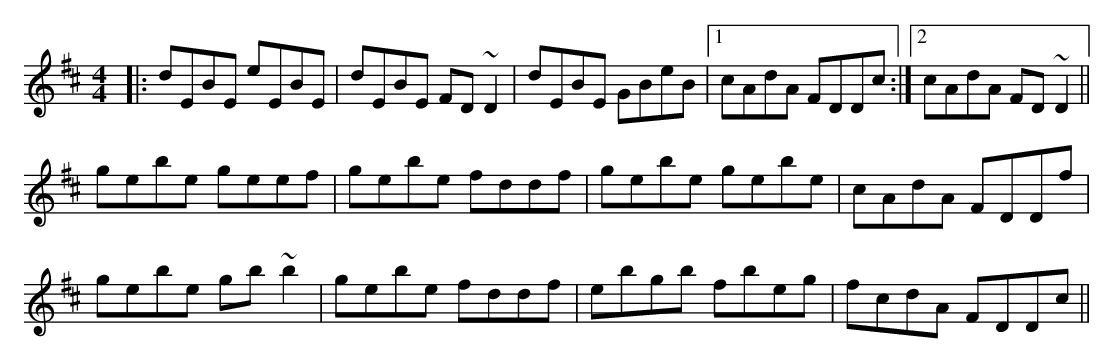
X:1
M:4/4
K:Edor
|:dEBE eEBE|dEBE FD~D2|dEBE GBeB|1 cAdA FDDc:|2 cAdA FD~D2||
gebe geef|gebe fddf|gebe gebe|cAdA FDDf|
gebe gb~b2|gebe fddf|ebgb fbeg|fcdA FDDc||
